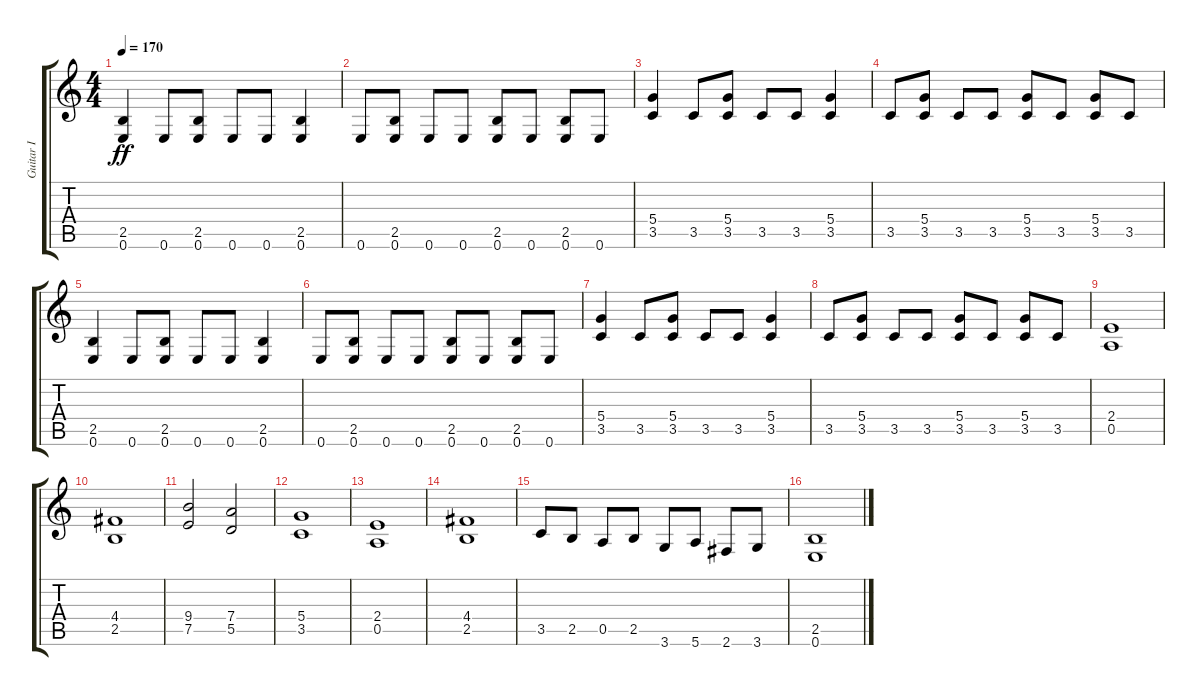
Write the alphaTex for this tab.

\track ("Guitar I" "Guitar I") {instrument distortionguitar}
\staff {score tabs}
\tuning (E4 B3 G3 D3 A2 E2) {hide}
\ts (4 4)
\tempo 170
\clef g2
\ks c
(2.5 0.6).4{dy ff} 0.6.8 (2.5 0.6).8 0.6.8 0.6.8 (2.5 0.6).4 |
0.6.8 (2.5 0.6).8 0.6.8 0.6.8 (2.5 0.6).8 0.6.8 (2.5 0.6).8 0.6.8 |
(5.4 3.5).4 3.5.8 (5.4 3.5).8 3.5.8 3.5.8 (5.4 3.5).4 |
3.5.8 (5.4 3.5).8 3.5.8 3.5.8 (5.4 3.5).8 3.5.8 (5.4 3.5).8 3.5.8 |
(2.5 0.6).4 0.6.8 (2.5 0.6).8 0.6.8 0.6.8 (2.5 0.6).4 |
0.6.8 (2.5 0.6).8 0.6.8 0.6.8 (2.5 0.6).8 0.6.8 (2.5 0.6).8 0.6.8 |
(5.4 3.5).4 3.5.8 (5.4 3.5).8 3.5.8 3.5.8 (5.4 3.5).4 |
3.5.8 (5.4 3.5).8 3.5.8 3.5.8 (5.4 3.5).8 3.5.8 (5.4 3.5).8 3.5.8 |
(2.4 0.5).1 |
(4.4 2.5).1 |
(9.4 7.5).2 (7.4 5.5).2 |
(5.4 3.5).1 |
(2.4 0.5).1 |
(4.4 2.5).1 |
3.5.8 2.5.8 0.5.8 2.5.8 3.6.8 5.6.8 2.6.8 3.6.8 |
(2.5 0.6).1
